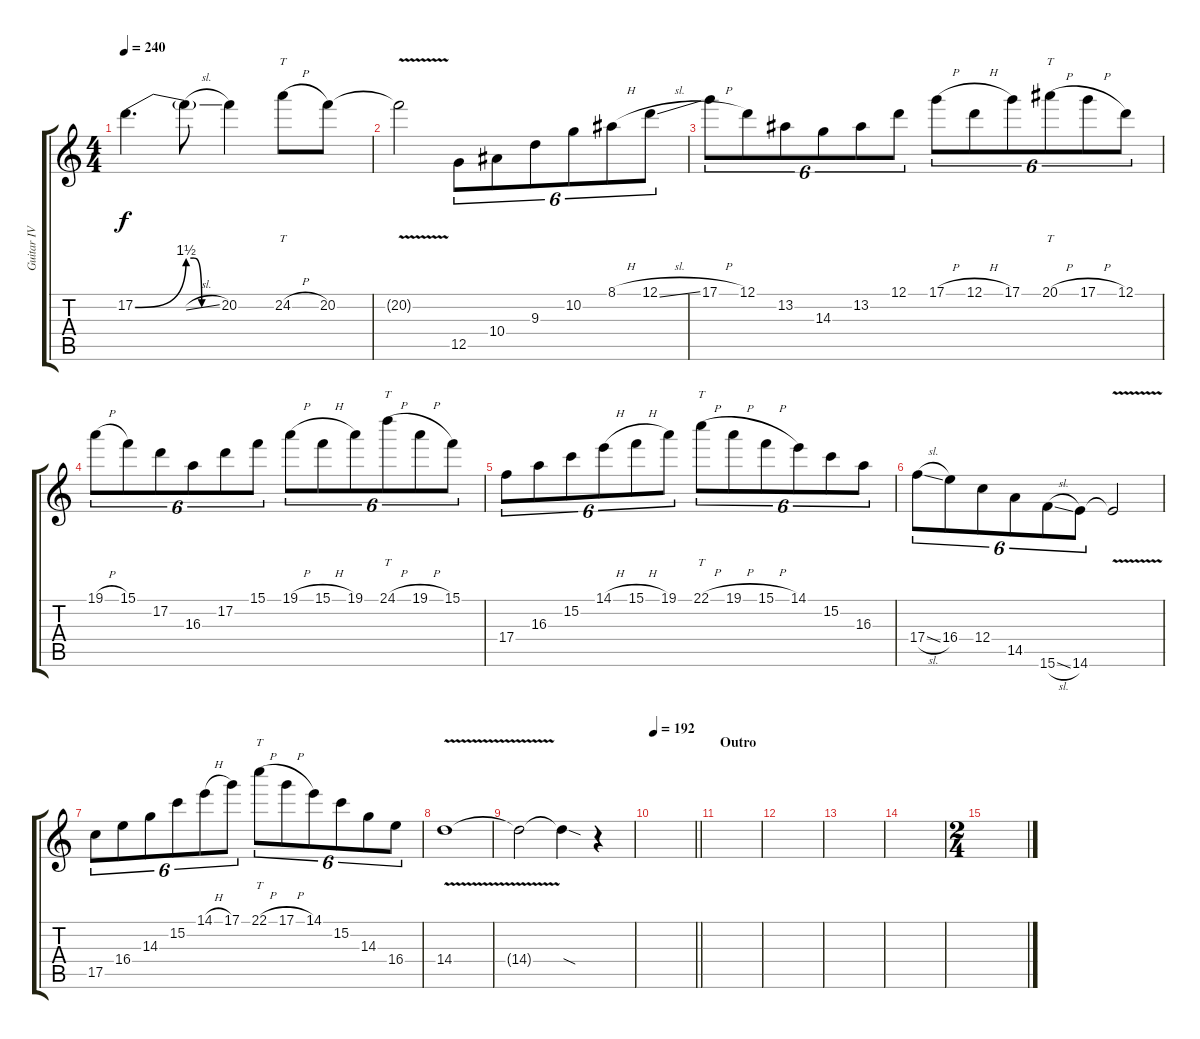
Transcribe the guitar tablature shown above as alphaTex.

\track ("Guitar IV (solo II)" "Guitar IV ") {instrument overdrivenguitar}
\staff {score tabs}
\tuning (D4 A3 F3 C3 G2 D2) {hide}
\ts (4 4)
\tempo 240
\clef g2
\ks c
17.2{be (bend 0 0 60 6)}.4{d dy f} 17.2{be (custom 0 6 15 6 30 0 60 0) sl t}.8 20.2.4 24.2{h}.8{tt} 20.2.8 |
20.2{v t}.2 12.5.8{tu (6 4)} 10.4.8{tu (6 4)} 9.3.8{tu (6 4)} 10.2.8{tu (6 4)} 8.1{h}.8{tu (6 4)} 12.1{sl}.8{tu (6 4)} |
17.1{h}.8{tu (6 4)} 12.1.8{tu (6 4)} 13.2.8{tu (6 4)} 14.3.8{tu (6 4)} 13.2.8{tu (6 4)} 12.1.8{tu (6 4)} 17.1{h}.8{tu (6 4)} 12.1{h}.8{tu (6 4)} 17.1.8{tu (6 4)} 20.1{h}.8{tt tu (6 4)} 17.1{h}.8{tu (6 4)} 12.1.8{tu (6 4)} |
19.1{h}.8{tu (6 4)} 15.1.8{tu (6 4)} 17.2.8{tu (6 4)} 16.3.8{tu (6 4)} 17.2.8{tu (6 4)} 15.1.8{tu (6 4)} 19.1{h}.8{tu (6 4)} 15.1{h}.8{tu (6 4)} 19.1.8{tu (6 4)} 24.1{h}.8{tt tu (6 4)} 19.1{h}.8{tu (6 4)} 15.1.8{tu (6 4)} |
17.4.8{tu (6 4)} 16.3.8{tu (6 4)} 15.2.8{tu (6 4)} 14.1{h}.8{tu (6 4)} 15.1{h}.8{tu (6 4)} 19.1.8{tu (6 4)} 22.1{h}.8{tt tu (6 4)} 19.1{h}.8{tu (6 4)} 15.1{h}.8{tu (6 4)} 14.1.8{tu (6 4)} 15.2.8{tu (6 4)} 16.3.8{tu (6 4)} |
17.4{sl}.8{tu (6 4)} 16.4.8{tu (6 4)} 12.4.8{tu (6 4)} 14.5.8{tu (6 4)} 15.6{sl}.8{tu (6 4)} 14.6.8{tu (6 4)} 14.6{v t}.2 |
17.5.8{tu (6 4)} 16.4.8{tu (6 4)} 14.3.8{tu (6 4)} 15.2.8{tu (6 4)} 14.1{h}.8{tu (6 4)} 17.1.8{tu (6 4)} 22.1{h}.8{tt tu (6 4)} 17.1{h}.8{tu (6 4)} 14.1.8{tu (6 4)} 15.2.8{tu (6 4)} 14.3.8{tu (6 4)} 16.4.8{tu (6 4)} |
14.4{v}.1 |
14.4{t}.2 14.4{sod t}.4 r.4 |
\tempo 192
\barLineRight lightlight
|
\section ("" "Outro")
|
|
|
|
\ts (2 4)
